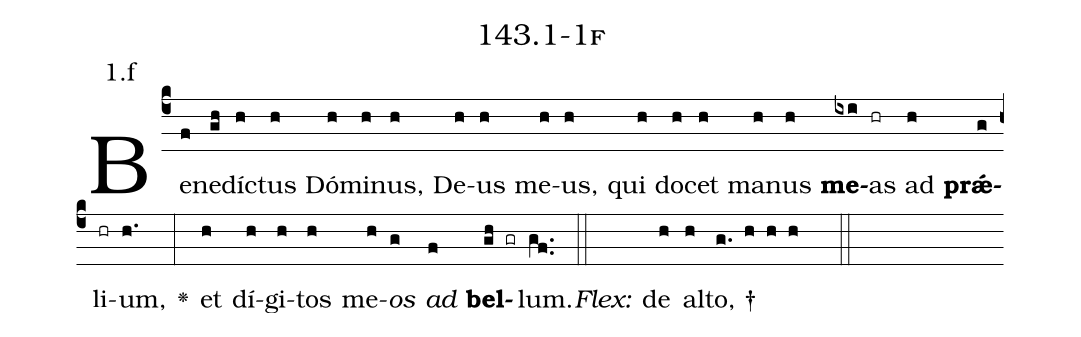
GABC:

name: 143.1-1f;
annotation: 1.f;
%%
(c4)Be(f)ne(gh)díc(h)tus(h) Dó(h)mi(h)nus,(h) De(h)us(h) me(h)us,(h) qui(h) do(h)cet(h) ma(h)nus(h) <b>me</b>(ixi)as(hr) ad(h) <b>prǽ</b>(g)li(hr)um,(h.) <v>\greheightstar</v>(:) et(h) dí(h)gi(h)tos(h) me(h)<i>os</i>(g) <i>ad</i>(f) <b>bel</b>(gh gr)lum.(gf..) (::)
<i>Flex:</i>()  de(h) al(h)to, †(g. h h h  ::)

%E(h) u(h) o(g) u(f) a(gh) e.(gf..) (::)
